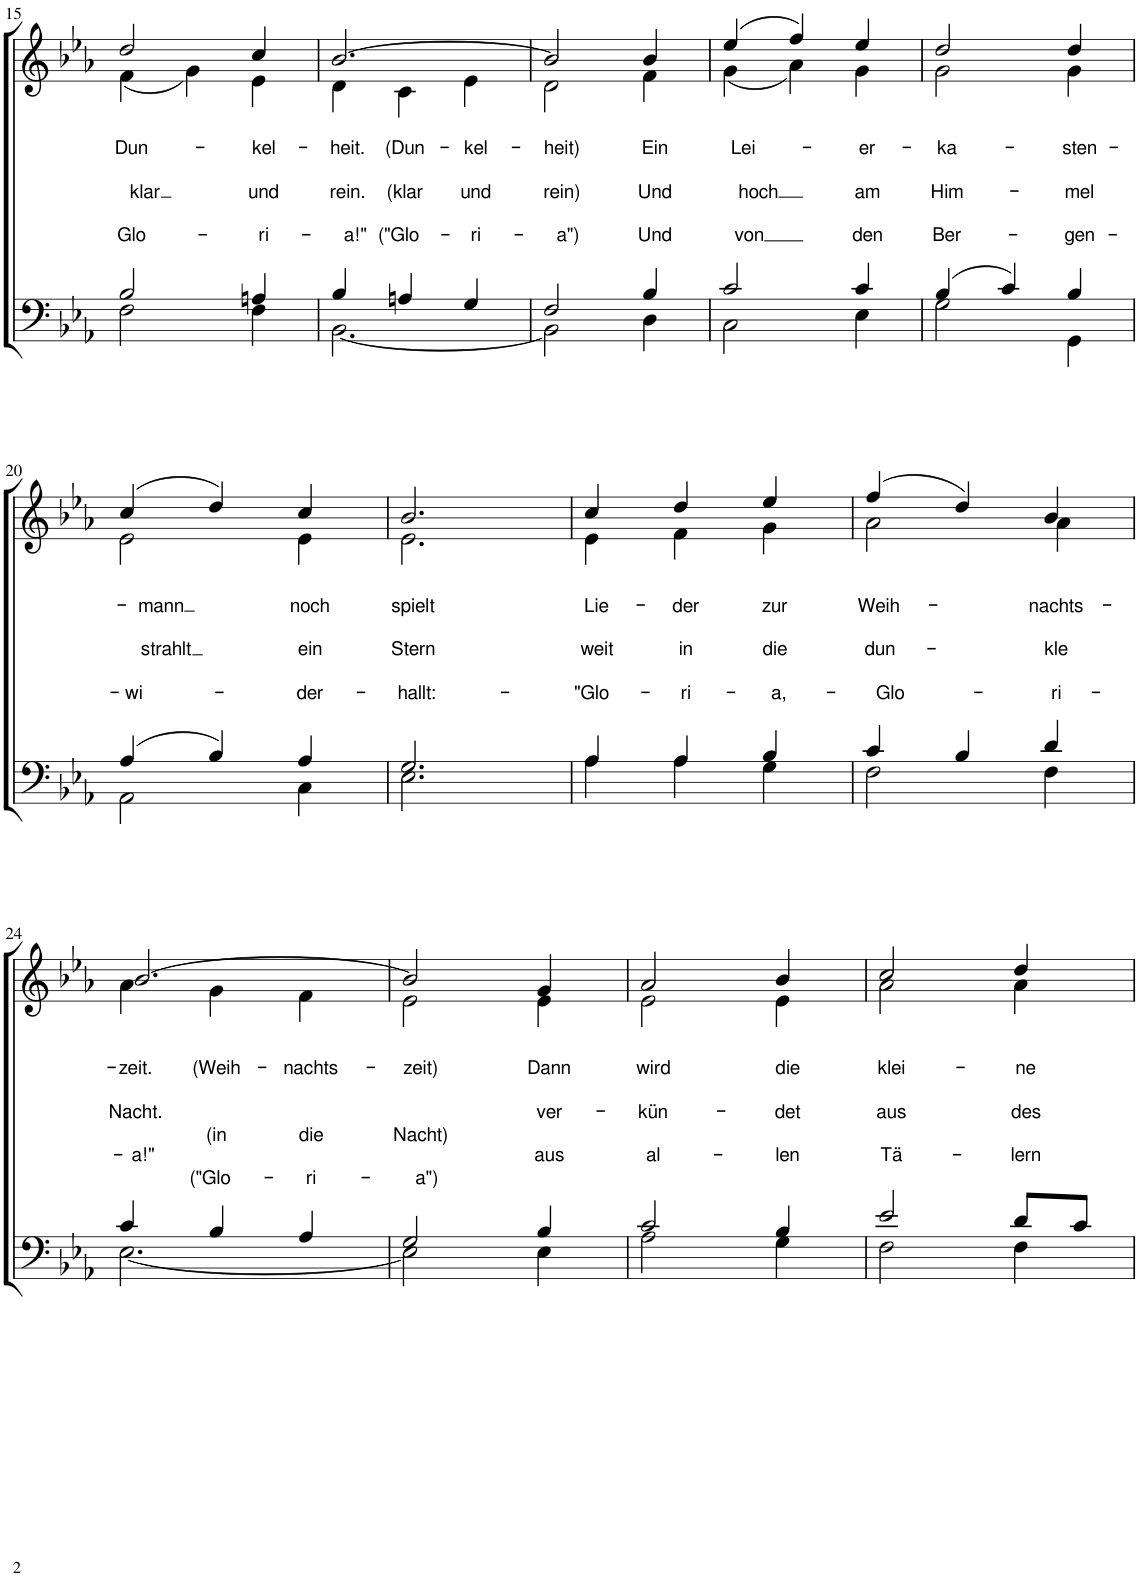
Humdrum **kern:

**kern	**kern	**text	**text	**text	**text
*part2	*part1	*part1	*part1	*part1	*part1
*staff2	*staff1	*staff1	*staff1	*staff1	*staff1
*I"T B	*I"S A	*	*	*	*
!!LO:PB:g=z
*clefF4	*clefG2	*	*	*	*
*k[b-e-a-]	*k[b-e-a-]	*	*	*	*
*M3/4	*M3/4	*	*	*	*
=15	=15	=15	=15	=15	=15
*^	*	*	*	*	*
!	!	!	!LO:LY:b	!LO:LY:b	!LO:LY:b	!
*	*	*^	*	*	*	*
2B-/	2F\	2dd/	(4f\	Dun-	klar	Glo-	.
.	.	.	4g\)	.	.	.	.
!	!	!	!	!LO:LY:b	!LO:LY:b	!LO:LY:b	!
4An/	4F\	4cc/	4e-\	-kel-	und	-ri-	.
=16	=16	=16	=16	=16	=16	=16	=16
!	!	!	!	!LO:LY:b	!LO:LY:b	!LO:LY:b	!
4B-/	[2.BB-\	[2.b-/	4d\	-heit.	rein.	-a!"	.
!	!	!	!	!LO:LY:b	!LO:LY:b	!LO:LY:b	!
4An/	.	.	4c\	(Dun-	(klar	("Glo-	.
!	!	!	!	!LO:LY:b	!LO:LY:b	!LO:LY:b	!
4G/	.	.	4e-\	-kel-	und	-ri-	.
=17	=17	=17	=17	=17	=17	=17	=17
!	!	!	!	!LO:LY:b	!LO:LY:b	!LO:LY:b	!
2F/	2BB-\]	2b-/]	2d\	-heit)	rein)	-a")	.
!	!	!	!	!LO:LY:b	!LO:LY:b	!LO:LY:b	!
4B-/	4D\	4b-/	4f\	Ein	Und	Und	.
=18	=18	=18	=18	=18	=18	=18	=18
!	!	!	!	!LO:LY:b	!LO:LY:b	!LO:LY:b	!
2c/	2C\	(4ee-/	(4g\	Lei-	hoch	von	.
.	.	4ff/)	4a-\)	.	.	.	.
!	!	!	!	!LO:LY:b	!LO:LY:b	!LO:LY:b	!
4c/	4E-\	4ee-/	4g\	-er-	am	den	.
=19	=19	=19	=19	=19	=19	=19	=19
!	!	!	!	!LO:LY:b	!LO:LY:b	!LO:LY:b	!
(4B-/	2G\	2dd/	2g\	-ka-	Him-	Ber-	.
4c/)	.	.	.	.	.	.	.
!	!	!	!	!LO:LY:b	!LO:LY:b	!LO:LY:b	!
4B-/	4GG\	4dd/	4g\	-sten-	-mel	-gen-	.
!!LO:LB:g=z	!!
=20	=20	=20	=20	=20	=20	=20	=20
!	!	!	!	!LO:LY:b	!LO:LY:b	!LO:LY:b	!
(4A-/	2AA-\	(4cc/	2e-\	-mann	strahlt	-wi-	.
4B-/)	.	4dd/)	.	.	.	.	.
!	!	!	!	!LO:LY:b	!LO:LY:b	!LO:LY:b	!
4A-/	4C\	4cc/	4e-\	noch	ein	-der-	.
=21	=21	=21	=21	=21	=21	=21	=21
!	!	!	!	!LO:LY:b	!LO:LY:b	!LO:LY:b	!
2.G/	2.E-\	2.b-/	2.e-\	spielt	Stern	-hallt:-	.
=22	=22	=22	=22	=22	=22	=22	=22
!	!	!	!	!LO:LY:b	!LO:LY:b	!LO:LY:b	!
4A-/	4A-\	4cc/	4e-\	Lie-	weit	-"Glo-	.
!	!	!	!	!LO:LY:b	!LO:LY:b	!LO:LY:b	!
4A-/	4A-\	4dd/	4f\	-der	in	-ri-	.
!	!	!	!	!LO:LY:b	!LO:LY:b	!LO:LY:b	!
4B-/	4G\	4ee-/	4g\	zur	die	-a,-	.
=23	=23	=23	=23	=23	=23	=23	=23
!	!	!	!	!LO:LY:b	!LO:LY:b	!LO:LY:b	!
4c/	2F\	(4ff/	2a-\	Weih-	dun-	-Glo-	.
!	!	!	!	!LO:LY:b	!LO:LY:b	!	!
4B-/	.	4dd/)	.	-	-	.	.
!	!	!	!	!LO:LY:b	!LO:LY:b	!LO:LY:b	!
4d/	4F\	4b-/	4a-\	nachts-	kle	-ri-	.
!!LO:LB:g=z	!!
=24	=24	=24	=24	=24	=24	=24	=24
!	!	!	!	!LO:LY:b	!LO:LY:b	!LO:LY:b	!
4c/	[2.E-\	[2.b-/	4a-\	-zeit.	Nacht.	-a!"	.
!	!	!	!	!LO:LY:b	!	!LO:LY:b	!LO:LY:b
4B-/	.	.	4g\	(Weih-	.	(in	("Glo-
!	!	!	!	!LO:LY:b	!	!LO:LY:b	!LO:LY:b
4A-/	.	.	4f\	-nachts-	.	die	-ri-
=25	=25	=25	=25	=25	=25	=25	=25
!	!	!	!	!LO:LY:b	!	!LO:LY:b	!LO:LY:b
2G/	2E-\]	2b-/]	2e-\	-zeit)	.	Nacht)	-a")
!	!	!	!	!LO:LY:b	!LO:LY:b	!LO:LY:b	!
4B-/	4E-\	4g/	4e-\	Dann	ver-	aus	.
=26	=26	=26	=26	=26	=26	=26	=26
!	!	!	!	!LO:LY:b	!LO:LY:b	!LO:LY:b	!
2c/	2A-\	2a-/	2e-\	wird	-kün-	al-	.
!	!	!	!	!LO:LY:b	!LO:LY:b	!LO:LY:b	!
4B-/	4G\	4b-/	4e-\	die	-det	-len	.
=27	=27	=27	=27	=27	=27	=27	=27
!	!	!	!	!LO:LY:b	!LO:LY:b	!LO:LY:b	!
2e-/	2F\	2cc/	2a-\	klei-	aus	Tä-	.
!	!	!	!	!LO:LY:b	!LO:LY:b	!LO:LY:b	!
8d/L	4F\	4dd/	4a-\	-ne	des	-lern	.
8c/J	.	.	.	.	.	.	.
*v	*v	*	*	*	*	*	*
*	*v	*v	*	*	*	*
=	=	=	=	=	=
*-	*-	*-	*-	*-	*-
